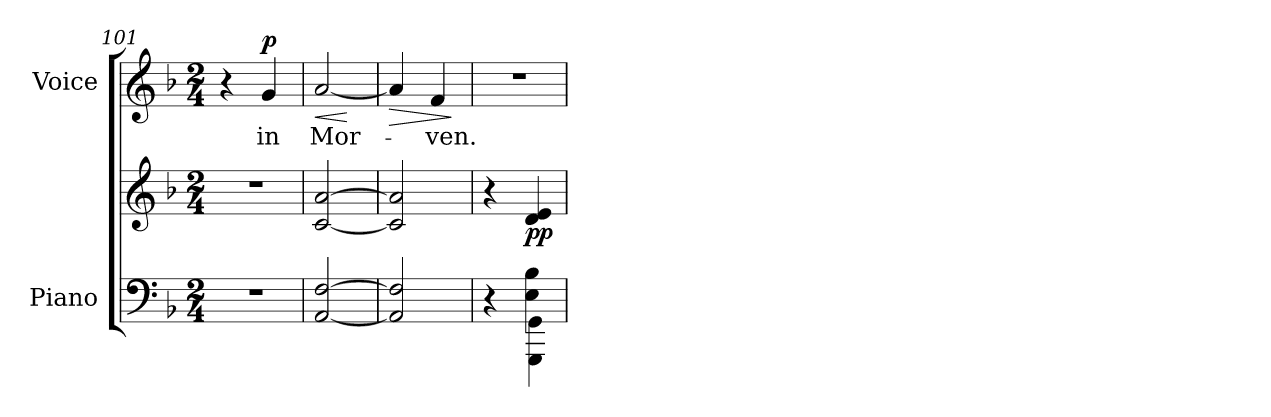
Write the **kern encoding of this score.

**kern	**kern	**dynam	**kern	**text	**dynam
*part2	*part2	*part2	*part1	*part1	*part1
*staff3	*staff2	*staff2/3	*staff1	*staff1	*staff1
*I"Piano	*	*	*I"Voice	*	*
*I'Pno	*	*	*	*	*
*clefF4	*clefG2	*	*clefG2	*	*
*k[b-]	*k[b-]	*	*k[b-]	*	*
*M2/4	*M2/4	*	*M2/4	*	*
=101	=101	=101	=101	=101	=101
2r	2r	.	4r	.	.
!	!	!	!	!	!LO:DY:a
.	.	.	4g/	in	p
=102	=102	=102	=102	=102	=102
!	!	!	!	!	!LO:HP:b
[2AA/ [2F/	[2c/ [2a/	.	[2a/	Mor-	<
.	.	.	.	.	[
=103	=103	=103	=103	=103	=103
!	!	!	!	!	!LO:HP:b
2AA/] 2F/]	2c/] 2a/]	.	4a/]	.	>
.	.	.	4f/	-ven.	.
.	.	.	.	.	]
=104	=104	=104	=104	=104	=104
*^	*	*	*	*	*
4ryy	4r	4r	.	2r	.	.
!	!	!	!LO:DY:b	!	!	!
4E\ 4B-\	4GGG\ 4GG\	4d/ 4e/	pp	.	.	.
*v	*v	*	*	*	*	*
=	=	=	=	=	=
*-	*-	*-	*-	*-	*-
